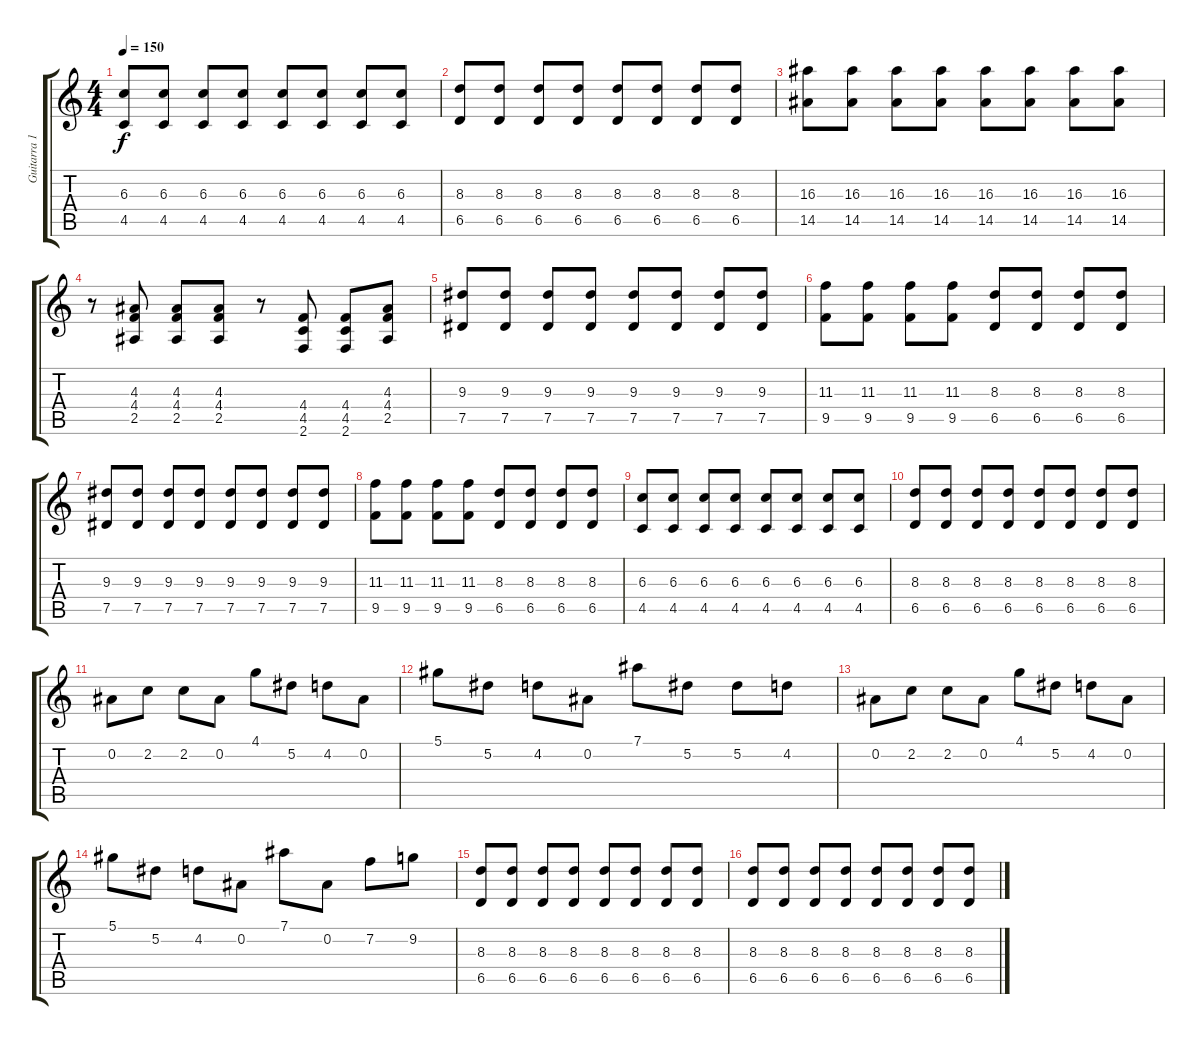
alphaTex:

\track ("Guitarra 1" "Guitarra 1") {instrument distortionguitar}
\staff {score tabs}
\tuning (Eb4 Bb3 Gb3 Db3 Ab2 Eb2) {hide}
\ts (4 4)
\tempo 150
\clef g2
\ks c
(6.3 4.5).8{dy f} (6.3 4.5).8 (6.3 4.5).8 (6.3 4.5).8 (6.3 4.5).8 (6.3 4.5).8 (6.3 4.5).8 (6.3 4.5).8 |
(8.3 6.5).8 (8.3 6.5).8 (8.3 6.5).8 (8.3 6.5).8 (8.3 6.5).8 (8.3 6.5).8 (8.3 6.5).8 (8.3 6.5).8 |
(16.3 14.5).8{volume 12} (16.3 14.5).8 (16.3 14.5).8 (16.3 14.5).8 (16.3 14.5).8 (16.3 14.5).8 (16.3 14.5).8 (16.3 14.5).8 |
r.8{volume 16} (4.3 4.4 2.5).8 (4.3 4.4 2.5).8 (4.3 4.4 2.5).8 r.8 (4.4 4.5 2.6).8 (4.4 4.5 2.6).8 (4.3 4.4 2.5).8 |
(9.3 7.5).8 (9.3 7.5).8 (9.3 7.5).8 (9.3 7.5).8 (9.3 7.5).8 (9.3 7.5).8 (9.3 7.5).8 (9.3 7.5).8 |
(11.3 9.5).8 (11.3 9.5).8 (11.3 9.5).8 (11.3 9.5).8 (8.3 6.5).8 (8.3 6.5).8 (8.3 6.5).8 (8.3 6.5).8 |
(9.3 7.5).8 (9.3 7.5).8 (9.3 7.5).8 (9.3 7.5).8 (9.3 7.5).8 (9.3 7.5).8 (9.3 7.5).8 (9.3 7.5).8 |
(11.3 9.5).8 (11.3 9.5).8 (11.3 9.5).8 (11.3 9.5).8 (8.3 6.5).8 (8.3 6.5).8 (8.3 6.5).8 (8.3 6.5).8 |
(6.3 4.5).8 (6.3 4.5).8 (6.3 4.5).8 (6.3 4.5).8 (6.3 4.5).8 (6.3 4.5).8 (6.3 4.5).8 (6.3 4.5).8 |
(8.3 6.5).8 (8.3 6.5).8 (8.3 6.5).8 (8.3 6.5).8 (8.3 6.5).8 (8.3 6.5).8 (8.3 6.5).8 (8.3 6.5).8 |
0.2.8{volume 13} 2.2.8 2.2.8 0.2.8 4.1.8 5.2.8 4.2.8 0.2.8 |
5.1.8 5.2.8 4.2.8 0.2.8 7.1.8 5.2.8 5.2.8 4.2.8 |
0.2.8 2.2.8 2.2.8 0.2.8 4.1.8 5.2.8 4.2.8 0.2.8 |
5.1.8 5.2.8 4.2.8 0.2.8 7.1.8 0.2.8 7.2.8 9.2.8 |
(8.3 6.5).8{volume 16} (8.3 6.5).8 (8.3 6.5).8 (8.3 6.5).8 (8.3 6.5).8 (8.3 6.5).8 (8.3 6.5).8 (8.3 6.5).8 |
(8.3 6.5).8 (8.3 6.5).8 (8.3 6.5).8 (8.3 6.5).8 (8.3 6.5).8 (8.3 6.5).8 (8.3 6.5).8 (8.3 6.5).8
